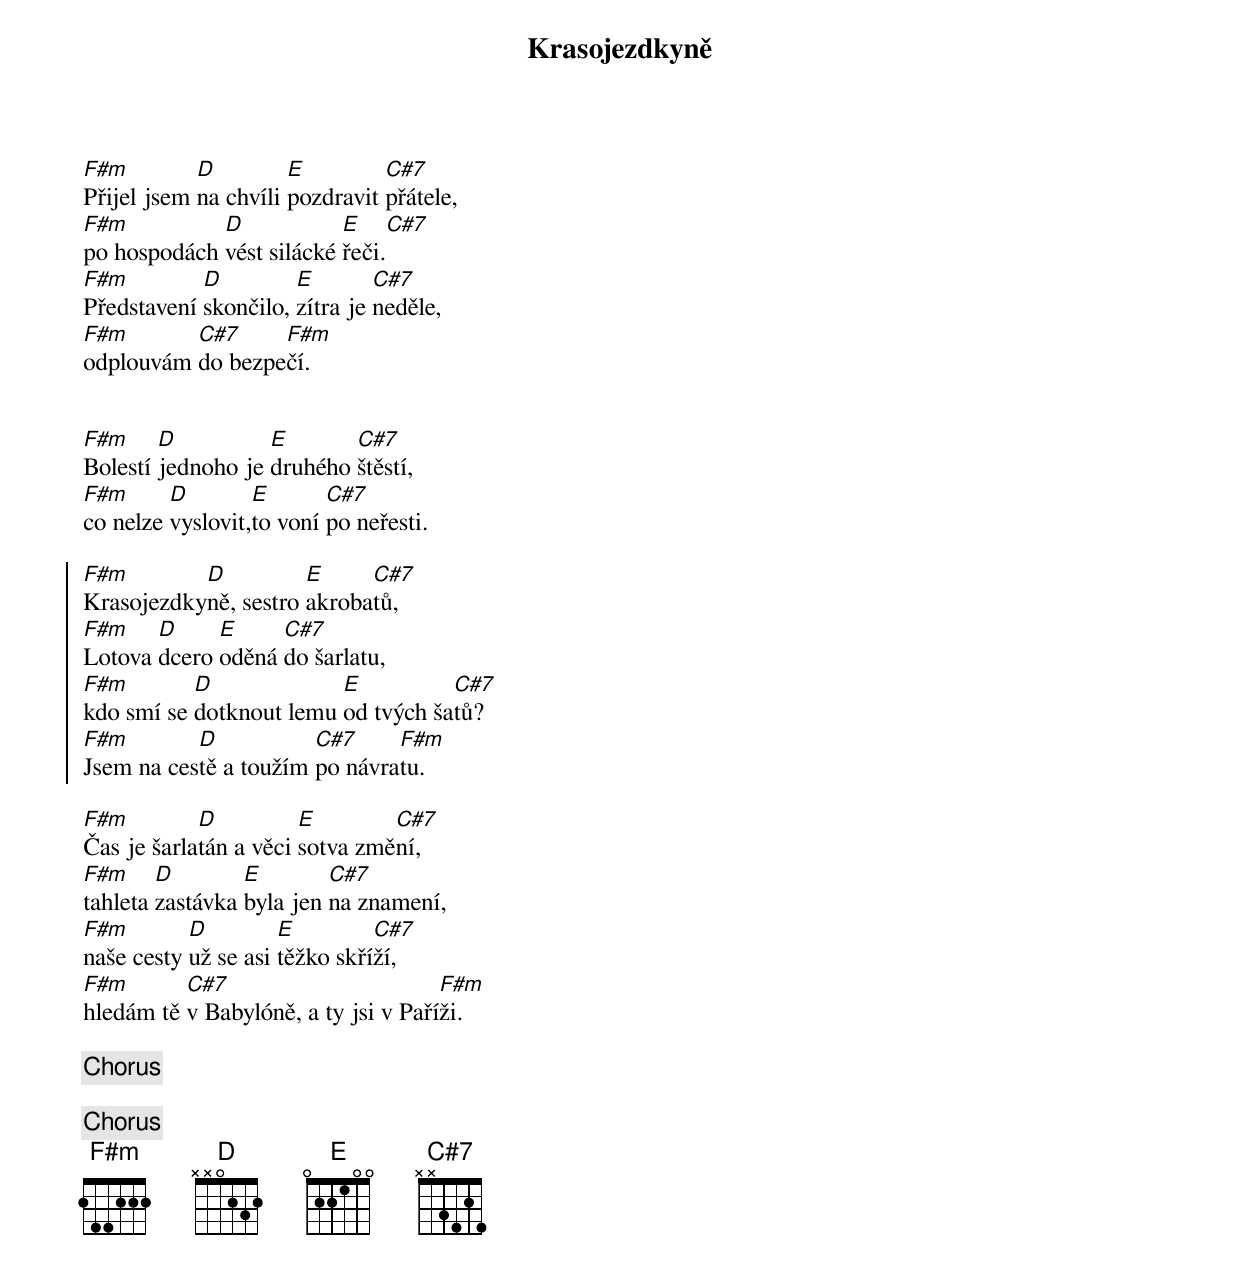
{title: Krasojezdkyně}
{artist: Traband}
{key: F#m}
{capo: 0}
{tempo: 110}
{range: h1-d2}
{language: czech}
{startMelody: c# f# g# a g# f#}
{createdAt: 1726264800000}
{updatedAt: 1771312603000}
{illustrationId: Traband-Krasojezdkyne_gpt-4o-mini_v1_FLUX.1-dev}
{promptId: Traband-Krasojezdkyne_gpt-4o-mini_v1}

{start_of_verse}
[F#m]Přijel jsem [D]na chvíli [E]pozdravit [C#7]přátele,
[F#m]po hospodách [D]vést silácké [E]řeči.[C#7]
[F#m]Představení [D]skončilo, [E]zítra je [C#7]neděle,
[F#m]odplouvám [C#7]do bezpe[F#m]čí.
{end_of_verse}


{start_of_bridge}
[F#m]Bolestí [D]jednoho je [E]druhého [C#7]štěstí,
[F#m]co nelze [D]vyslovit,[E]to voní [C#7]po neřesti.
{end_of_bridge}

{start_of_chorus}
[F#m]Krasojezdky[D]ně, sestro [E]akroba[C#7]tů,
[F#m]Lotova [D]dcero [E]oděná [C#7]do šarlatu,
[F#m]kdo smí se [D]dotknout lemu [E]od tvých ša[C#7]tů?
[F#m]Jsem na ces[D]tě a toužím [C#7]po návra[F#m]tu.
{end_of_chorus}

{start_of_verse}
[F#m]Čas je šarla[D]tán a věci [E]sotva změ[C#7]ní,
[F#m]tahleta [D]zastávka [E]byla jen [C#7]na znamení,
[F#m]naše cesty [D]už se asi [E]těžko skří[C#7]ží,
[F#m]hledám tě [C#7]v Babylóně, a ty jsi v Paří[F#m]ži.
{end_of_verse}

{chorus}

{chorus}
